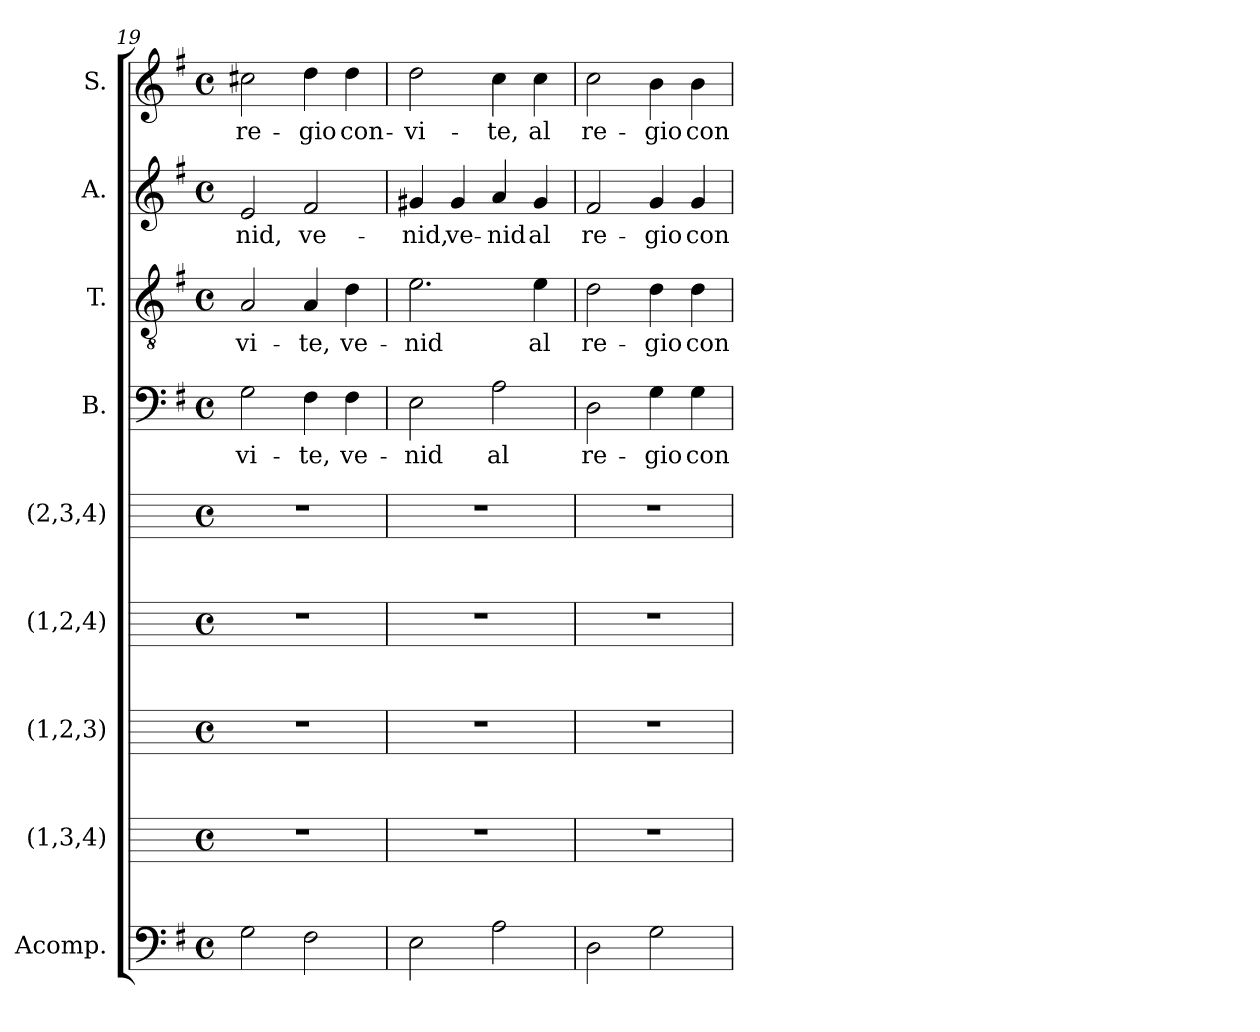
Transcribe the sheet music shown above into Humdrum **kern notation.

**kern	**kern	**kern	**kern	**kern	**kern	**text	**kern	**text	**kern	**text	**kern	**text
*part9	*part8	*part7	*part6	*part5	*part4	*part4	*part3	*part3	*part2	*part2	*part1	*part1
*staff9	*staff8	*staff7	*staff6	*staff5	*staff4	*staff4	*staff3	*staff3	*staff2	*staff2	*staff1	*staff1
*I"Acomp.	*I"(1,3,4)	*I"(1,2,3)	*I"(1,2,4)	*I"(2,3,4)	*I"B.	*	*I"T.	*	*I"A.	*	*I"S.	*
*I'Acomp.	*	*	*	*	*I'B. (2ª)	*	*I'T. (4ª)	*	*I'A. (3ª)	*	*I'S. (1ª)	*
*clefF4	*	*	*	*	*clefF4	*	*clefGv2	*	*clefG2	*	*clefG2	*
*k[f#]	*k[]	*k[]	*k[]	*k[]	*k[f#]	*	*k[f#]	*	*k[f#]	*	*k[f#]	*
*G:	*C:	*C:	*C:	*C:	*G:	*	*G:	*	*G:	*	*G:	*
*M4/4	*M4/4	*M4/4	*M4/4	*M4/4	*M4/4	*	*M4/4	*	*M4/4	*	*M4/4	*
*met(c)	*met(c)	*met(c)	*met(c)	*met(c)	*met(c)	*	*met(c)	*	*met(c)	*	*met(c)	*
=19	=19	=19	=19	=19	=19	=19	=19	=19	=19	=19	=19	=19
!	!	!	!	!	!	!LO:LY:b:cj	!	!LO:LY:b:cj	!	!LO:LY:b:cj	!	!LO:LY:b:cj
2G\	1r	1r	1r	1r	2G\	-vi-	2A/	-vi-	2e/	-nid,	2cc#X\	re-
!	!	!	!	!	!	!LO:LY:b:cj	!	!LO:LY:b:cj	!	!LO:LY:b:cj	!	!LO:LY:b:cj
2F#\	.	.	.	.	4F#\	-te,	4A/	-te,	2f#/	ve-	4dd\	-gio
!	!	!	!	!	!	!LO:LY:b:cj	!	!LO:LY:b:cj	!	!	!	!LO:LY:b:cj
.	.	.	.	.	4F#\	ve-	4d\	ve-	.	.	4dd\	con-
=20	=20	=20	=20	=20	=20	=20	=20	=20	=20	=20	=20	=20
!	!	!	!	!	!	!LO:LY:b:cj	!	!LO:LY:b:cj	!	!LO:LY:b:cj	!	!LO:LY:b:cj
2E\	1r	1r	1r	1r	2E\	-nid	2.e\	-nid	4g#X/	-nid,	2dd\	-vi-
!	!	!	!	!	!	!	!	!	!	!LO:LY:b:cj	!	!
.	.	.	.	.	.	.	.	.	4g#/	ve-	.	.
!	!	!	!	!	!	!LO:LY:b:cj	!	!	!	!LO:LY:b:cj	!	!LO:LY:b:cj
2A\	.	.	.	.	2A\	al	.	.	4a/	-nid	4cc\	-te,
!	!	!	!	!	!	!	!	!LO:LY:b:cj	!	!LO:LY:b:cj	!	!LO:LY:b:cj
.	.	.	.	.	.	.	4e\	al	4g#/	al	4cc\	al
=21	=21	=21	=21	=21	=21	=21	=21	=21	=21	=21	=21	=21
!	!	!	!	!	!	!LO:LY:b:cj	!	!LO:LY:b:cj	!	!LO:LY:b:cj	!	!LO:LY:b:cj
2D\	1r	1r	1r	1r	2D\	re-	2d\	re-	2f#/	re-	2cc\	re-
!	!	!	!	!	!	!LO:LY:b:cj	!	!LO:LY:b:cj	!	!LO:LY:b:cj	!	!LO:LY:b:cj
2G\	.	.	.	.	4G\	-gio	4d\	-gio	4g/	-gio	4b\	-gio
!	!	!	!	!	!	!LO:LY:b:cj	!	!LO:LY:b:cj	!	!LO:LY:b:cj	!	!LO:LY:b:cj
.	.	.	.	.	4G\	con-	4d\	con-	4g/	con-	4b\	con-
=	=	=	=	=	=	=	=	=	=	=	=	=
*-	*-	*-	*-	*-	*-	*-	*-	*-	*-	*-	*-	*-
